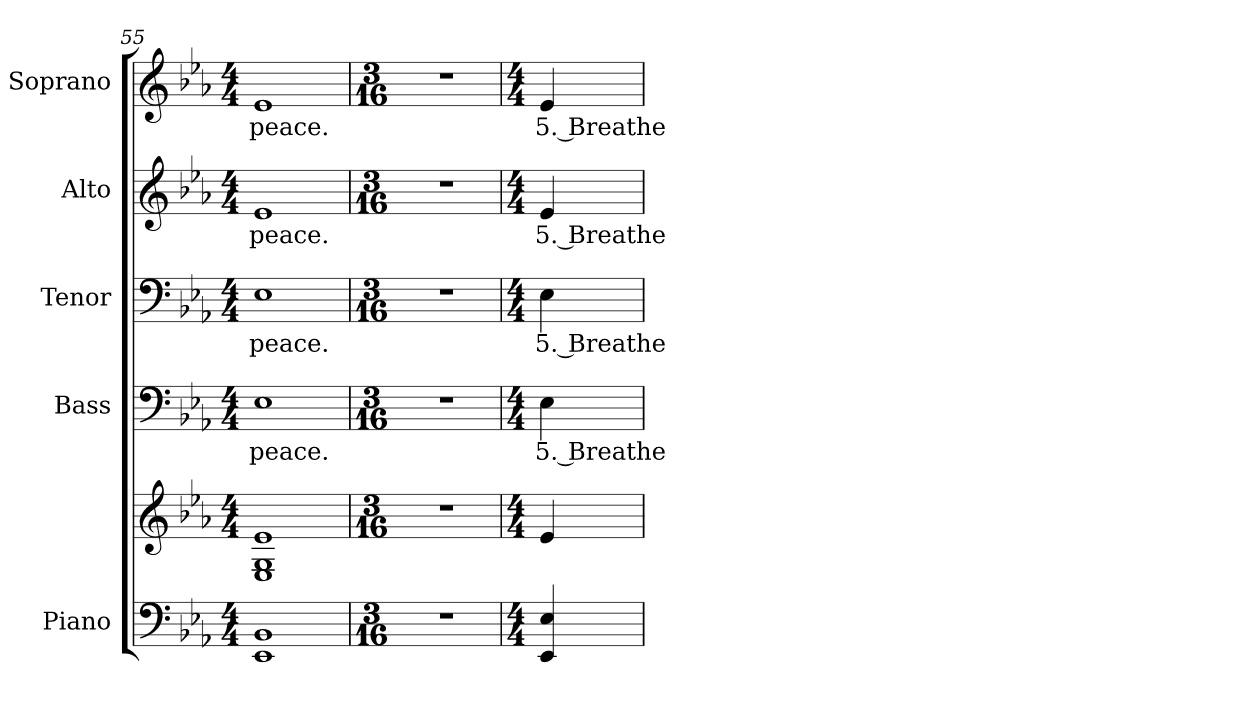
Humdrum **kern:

**kern	**kern	**kern	**text	**kern	**text	**kern	**text	**kern	**text
*part5	*part5	*part4	*part4	*part3	*part3	*part2	*part2	*part1	*part1
*staff6	*staff5	*staff4	*staff4	*staff3	*staff3	*staff2	*staff2	*staff1	*staff1
*I"Piano	*	*I"Bass	*	*I"Tenor	*	*I"Alto	*	*I"Soprano	*
*I'Pno.	*	*I'B.	*	*I'T.	*	*I'A.	*	*I'S.	*
!!LO:PB:g=z
*clefF4	*clefG2	*clefF4	*	*clefF4	*	*clefG2	*	*clefG2	*
*k[b-e-a-]	*k[b-e-a-]	*k[b-e-a-]	*	*k[b-e-a-]	*	*k[b-e-a-]	*	*k[b-e-a-]	*
*E-:	*E-:	*E-:	*	*E-:	*	*E-:	*	*E-:	*
*M4/4	*M4/4	*M4/4	*	*M4/4	*	*M4/4	*	*M4/4	*
=55	=55	=55	=55	=55	=55	=55	=55	=55	=55
*	*^	*	*	*	*	*	*	*	*
!	!	!	!	!LO:LY:b:color=#000000	!	!	!	!	!	!
!	!	!	!	!	!	!LO:LY:b:color=#000000	!	!	!	!
!	!	!	!	!	!	!	!	!LO:LY:b:color=#000000	!	!
!	!	!	!	!	!	!	!	!	!	!LO:LY:b:color=#000000
1EE-i 1BB-i	1e-i	1E-i 1Gi	1E-i	peace.	1E-i	peace.	1e-i	peace.	1e-i	peace.
*	*v	*v	*	*	*	*	*	*	*	*
=56	=56	=56	=56	=56	=56	=56	=56	=56	=56
*M3/16	*M3/16	*M3/16	*	*M3/16	*	*M3/16	*	*M3/16	*
*	*^	*	*	*	*	*	*	*	*
!LO:N:vis=1	!LO:N:vis=1	!	!LO:N:vis=1	!	!LO:N:vis=1	!	!LO:N:vis=1	!	!LO:N:vis=1	!
*	*v	*v	*	*	*	*	*	*	*	*
8.r	8.r	8.r	.	8.r	.	8.r	.	8.r	.
!!LO:PB:g=z
=57	=57	=57	=57	=57	=57	=57	=57	=57	=57
*M4/4	*M4/4	*M4/4	*	*M4/4	*	*M4/4	*	*M4/4	*
!	!	!	!LO:LY:b:color=#000000	!	!	!	!	!	!
!	!	!	!	!	!LO:LY:b:color=#000000	!	!	!	!
!	!	!	!	!	!	!	!LO:LY:b:color=#000000	!	!
!	!	!	!	!	!	!	!	!	!LO:LY:b:color=#000000
4EE-i/ 4E-i	4e-i/	4E-i\	5. Breathe	4E-i\	5. Breathe	4e-i/	5. Breathe	4e-i/	5. Breathe
=	=	=	=	=	=	=	=	=	=
*-	*-	*-	*-	*-	*-	*-	*-	*-	*-
